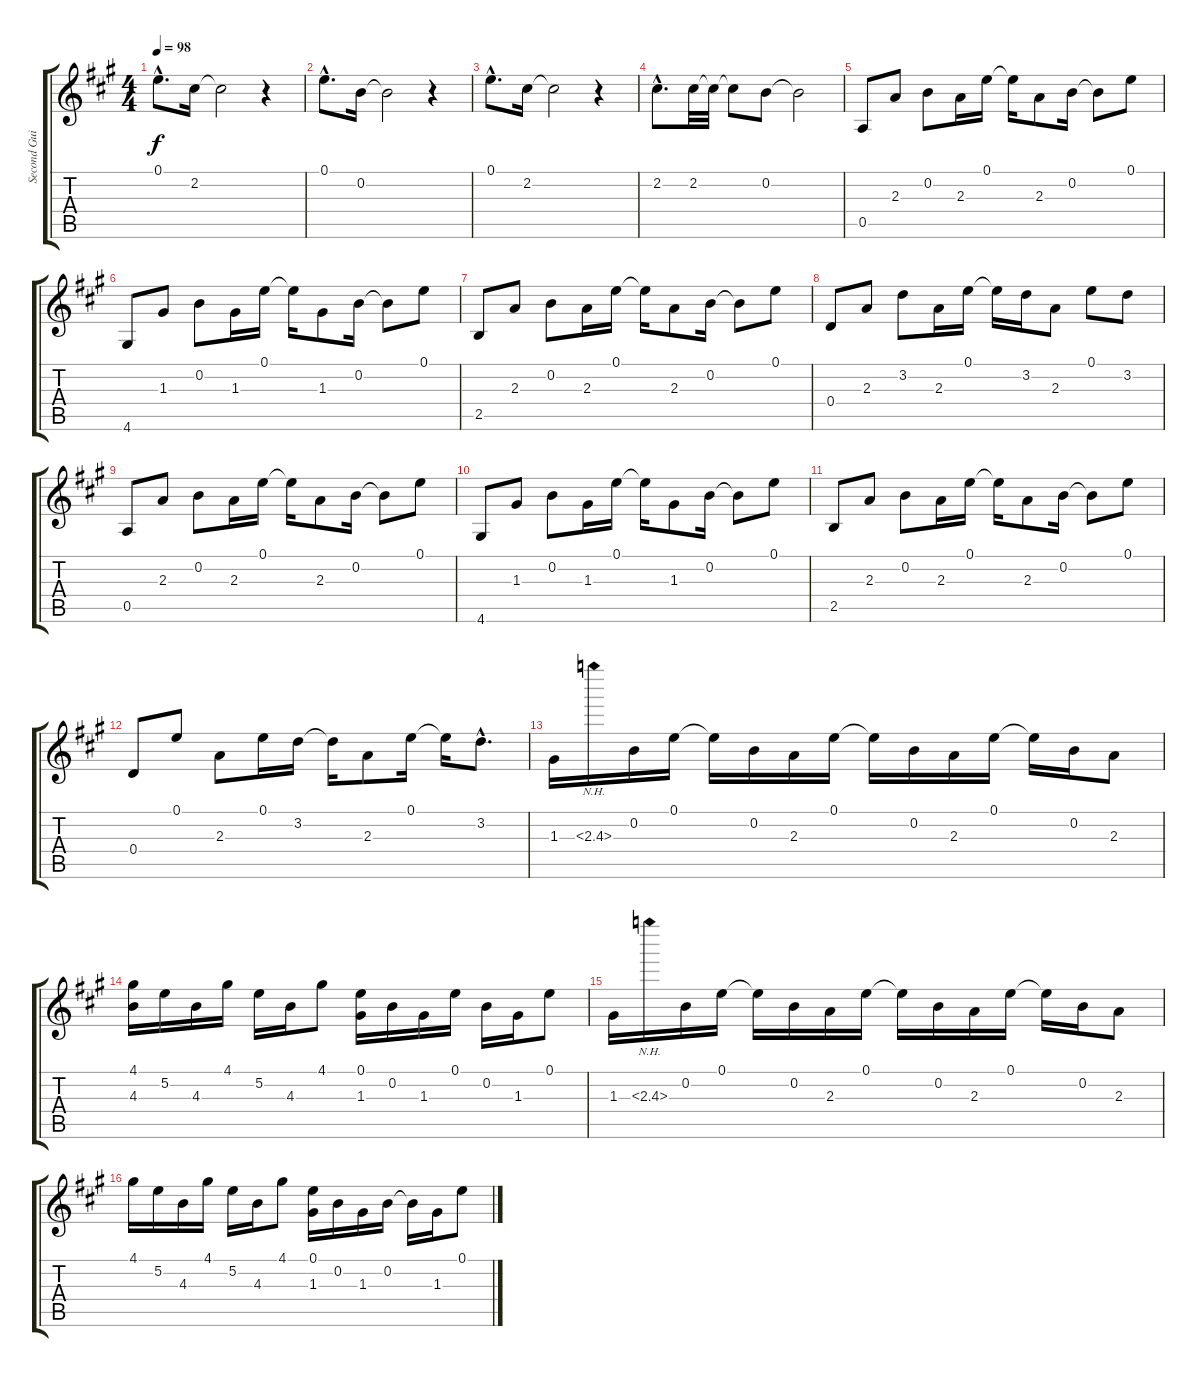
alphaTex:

\track ("Second Guitar" "Second Gui") {instrument acousticguitarnylon}
\staff {score tabs}
\tuning (E4 B3 G3 D3 A2 E2) {hide}
\ts (4 4)
\tempo 98
\clef g2
\ks a
0.1{hac}.8{d dy f} 2.2.16 2.2{t}.2 r.4 |
0.1{hac}.8{d} 0.2.16 0.2{t}.2 r.4 |
0.1{hac}.8{d} 2.2.16 2.2{t}.2 r.4 |
2.2{hac}.8{d} 2.2.32 2.2{t}.32 2.2{t}.8 0.2.8 0.2{t}.2 |
0.5.8 2.3.8 0.2.8 2.3.16 0.1.16 0.1{t}.16 2.3.8 0.2.16 0.2{t}.8 0.1.8 |
4.6.8 1.3.8 0.2.8 1.3.16 0.1.16 0.1{t}.16 1.3.8 0.2.16 0.2{t}.8 0.1.8 |
2.5.8 2.3.8 0.2.8 2.3.16 0.1.16 0.1{t}.16 2.3.8 0.2.16 0.2{t}.8 0.1.8 |
0.4.8 2.3.8 3.2.8 2.3.16 0.1.16 0.1{t}.16 3.2.16 2.3.8 0.1.8 3.2.8 |
0.5.8 2.3.8 0.2.8 2.3.16 0.1.16 0.1{t}.16 2.3.8 0.2.16 0.2{t}.8 0.1.8 |
4.6.8 1.3.8 0.2.8 1.3.16 0.1.16 0.1{t}.16 1.3.8 0.2.16 0.2{t}.8 0.1.8 |
2.5.8 2.3.8 0.2.8 2.3.16 0.1.16 0.1{t}.16 2.3.8 0.2.16 0.2{t}.8 0.1.8 |
0.4.8 0.1.8 2.3.8 0.1.16 3.2.16 3.2{t}.16 2.3.8 0.1.16 0.1{t}.16 3.2{hac}.8{d} |
1.3.16 2.3{nh}.16 0.2.16 0.1.16 0.1{t}.16 0.2.16 2.3.16 0.1.16 0.1{t}.16 0.2.16 2.3.16 0.1.16 0.1{t}.16 0.2.16 2.3.8 |
(4.1 4.3).16 5.2.16 4.3.16 4.1.16 5.2.16 4.3.16 4.1.8 (0.1 1.3).16 0.2.16 1.3.16 0.1.16 0.2.16 1.3.16 0.1.8 |
1.3.16 2.3{nh}.16 0.2.16 0.1.16 0.1{t}.16 0.2.16 2.3.16 0.1.16 0.1{t}.16 0.2.16 2.3.16 0.1.16 0.1{t}.16 0.2.16 2.3.8 |
4.1.16 5.2.16 4.3.16 4.1.16 5.2.16 4.3.16 4.1.8 (0.1 1.3).16 0.2.16 1.3.16 0.2.16 0.2{t}.16 1.3.16 0.1.8
